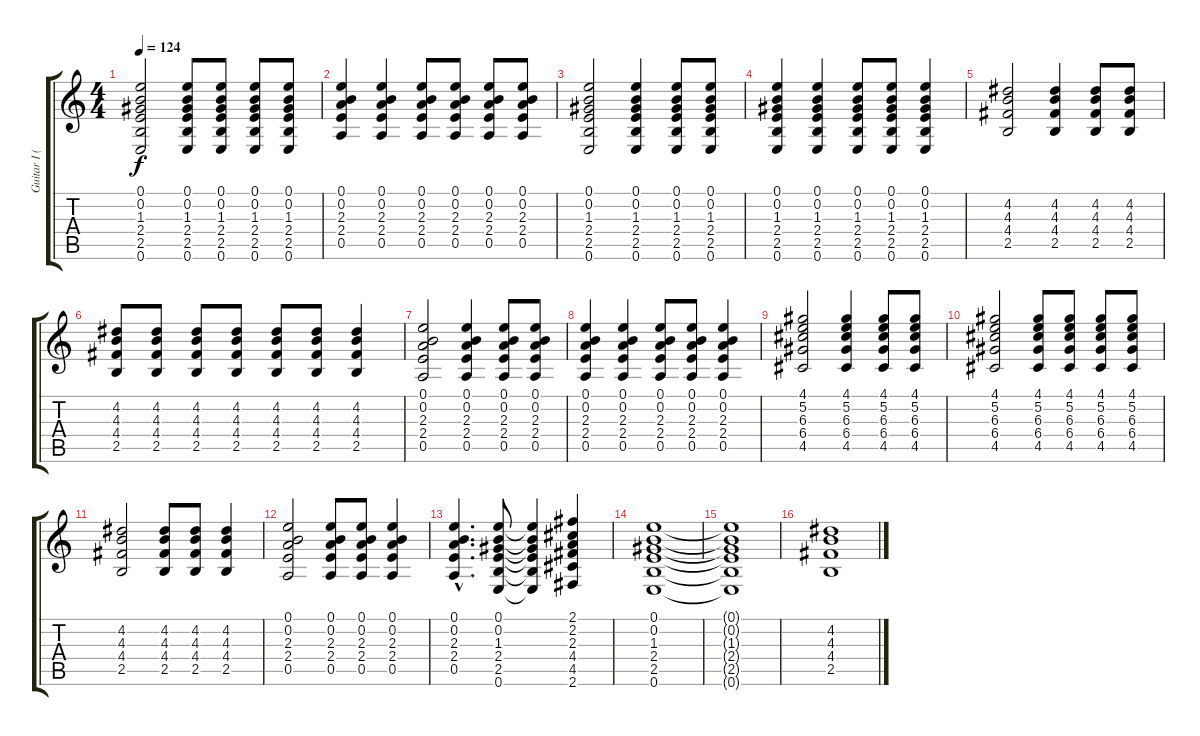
\track ("Guitar I (Rythm)" "Guitar I (") {instrument acousticguitarsteel}
\staff {score tabs}
\tuning (E4 B3 G3 D3 A2 E2) {hide}
\ts (4 4)
\tempo 124
\clef g2
\ks c
(0.1 0.2 1.3 2.4 2.5 0.6).2{dy f} (0.1 0.2 1.3 2.4 2.5 0.6).8 (0.1 0.2 1.3 2.4 2.5 0.6).8 (0.1 0.2 1.3 2.4 2.5 0.6).8 (0.1 0.2 1.3 2.4 2.5 0.6).8 |
(0.1 0.2 2.3 2.4 0.5).4 (0.1 0.2 2.3 2.4 0.5).4 (0.1 0.2 2.3 2.4 0.5).8 (0.1 0.2 2.3 2.4 0.5).8 (0.1 0.2 2.3 2.4 0.5).8 (0.1 0.2 2.3 2.4 0.5).8 |
(0.1 0.2 1.3 2.4 2.5 0.6).2 (0.1 0.2 1.3 2.4 2.5 0.6).4 (0.1 0.2 1.3 2.4 2.5 0.6).8 (0.1 0.2 1.3 2.4 2.5 0.6).8 |
(0.1 0.2 1.3 2.4 2.5 0.6).4 (0.1 0.2 1.3 2.4 2.5 0.6).4 (0.1 0.2 1.3 2.4 2.5 0.6).8 (0.1 0.2 1.3 2.4 2.5 0.6).8 (0.1 0.2 1.3 2.4 2.5 0.6).4 |
(4.2 4.3 4.4 2.5).2 (4.2 4.3 4.4 2.5).4 (4.2 4.3 4.4 2.5).8 (4.2 4.3 4.4 2.5).8 |
(4.2 4.3 4.4 2.5).8 (4.2 4.3 4.4 2.5).8 (4.2 4.3 4.4 2.5).8 (4.2 4.3 4.4 2.5).8 (4.2 4.3 4.4 2.5).8 (4.2 4.3 4.4 2.5).8 (4.2 4.3 4.4 2.5).4 |
(0.1 0.2 2.3 2.4 0.5).2 (0.1 0.2 2.3 2.4 0.5).4 (0.1 0.2 2.3 2.4 0.5).8 (0.1 0.2 2.3 2.4 0.5).8 |
(0.1 0.2 2.3 2.4 0.5).4 (0.1 0.2 2.3 2.4 0.5).4 (0.1 0.2 2.3 2.4 0.5).8 (0.1 0.2 2.3 2.4 0.5).8 (0.1 0.2 2.3 2.4 0.5).4 |
(4.1 5.2 6.3 6.4 4.5).2 (4.1 5.2 6.3 6.4 4.5).4 (4.1 5.2 6.3 6.4 4.5).8 (4.1 5.2 6.3 6.4 4.5).8 |
(4.1 5.2 6.3 6.4 4.5).2 (4.1 5.2 6.3 6.4 4.5).8 (4.1 5.2 6.3 6.4 4.5).8 (4.1 5.2 6.3 6.4 4.5).8 (4.1 5.2 6.3 6.4 4.5).8 |
(4.2 4.3 4.4 2.5).2 (4.2 4.3 4.4 2.5).8 (4.2 4.3 4.4 2.5).8 (4.2 4.3 4.4 2.5).4 |
(0.1 0.2 2.3 2.4 0.5).2 (0.1 0.2 2.3 2.4 0.5).8 (0.1 0.2 2.3 2.4 0.5).8 (0.1 0.2 2.3 2.4 0.5).4 |
(0.1{hac} 0.2{hac} 2.3{hac} 2.4{hac} 0.5{hac}).4{d} (0.1 0.2 1.3 2.4 2.5 0.6).8 (0.1{t} 0.2{t} 1.3{t} 2.4{t} 2.5{t} 0.6{t}).4 (2.1 2.2 2.3 4.4 4.5 2.6).4 |
(0.1 0.2 1.3 2.4 2.5 0.6).1 |
(0.1{t} 0.2{t} 1.3{t} 2.4{t} 2.5{t} 0.6{t}).1 |
(4.2 4.3 4.4 2.5).1
